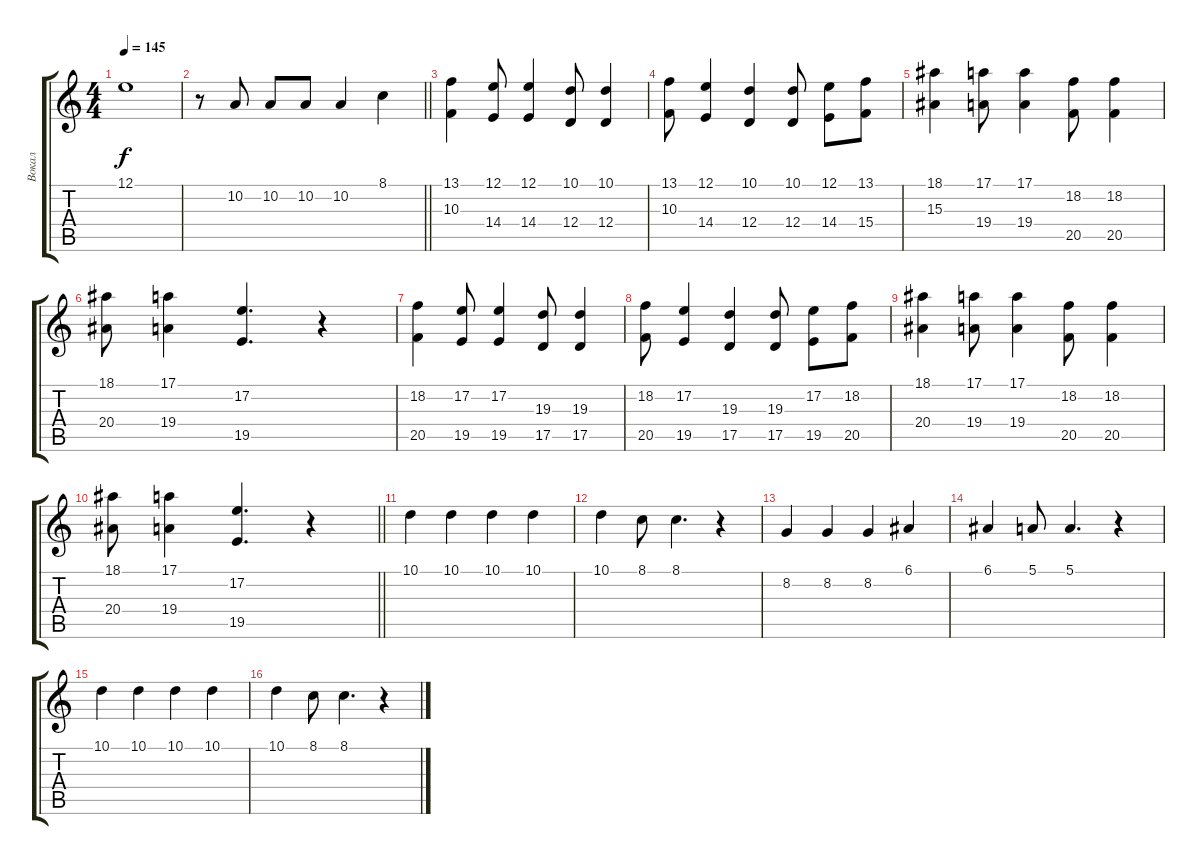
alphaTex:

\track ("Вокал" "Вокал") {instrument flute}
\staff {score tabs}
\tuning (E4 B3 G3 D3 A2 E2) {hide}
\ts (4 4)
\tempo 145
\clef g2
\ks c
12.1.1{dy f} |
\barLineRight lightlight
r.8 10.2.8 10.2.8 10.2.8 10.2.4 8.1.4 |
(13.1 10.3).4 (12.1 14.4).8 (12.1 14.4).4 (10.1 12.4).8 (10.1 12.4).4 |
(13.1 10.3).8 (12.1 14.4).4 (10.1 12.4).4 (10.1 12.4).8 (12.1 14.4).8 (13.1 15.4).8 |
(18.1 15.3).4 (17.1 19.4).8 (17.1 19.4).4 (18.2 20.5).8 (18.2 20.5).4 |
(18.1 20.4).8 (17.1 19.4).4 (17.2 19.5).4{d} r.4 |
(18.2 20.5).4 (17.2 19.5).8 (17.2 19.5).4 (19.3 17.5).8 (19.3 17.5).4 |
(18.2 20.5).8 (17.2 19.5).4 (19.3 17.5).4 (19.3 17.5).8 (17.2 19.5).8 (18.2 20.5).8 |
(18.1 20.4).4 (17.1 19.4).8 (17.1 19.4).4 (18.2 20.5).8 (18.2 20.5).4 |
\barLineRight lightlight
(18.1 20.4).8 (17.1 19.4).4 (17.2 19.5).4{d} r.4 |
10.1.4{volume 12} 10.1.4 10.1.4 10.1.4 |
10.1.4 8.1.8 8.1.4{d} r.4 |
8.2.4 8.2.4 8.2.4 6.1.4 |
6.1.4 5.1.8 5.1.4{d} r.4 |
10.1.4 10.1.4 10.1.4 10.1.4 |
10.1.4 8.1.8 8.1.4{d} r.4
